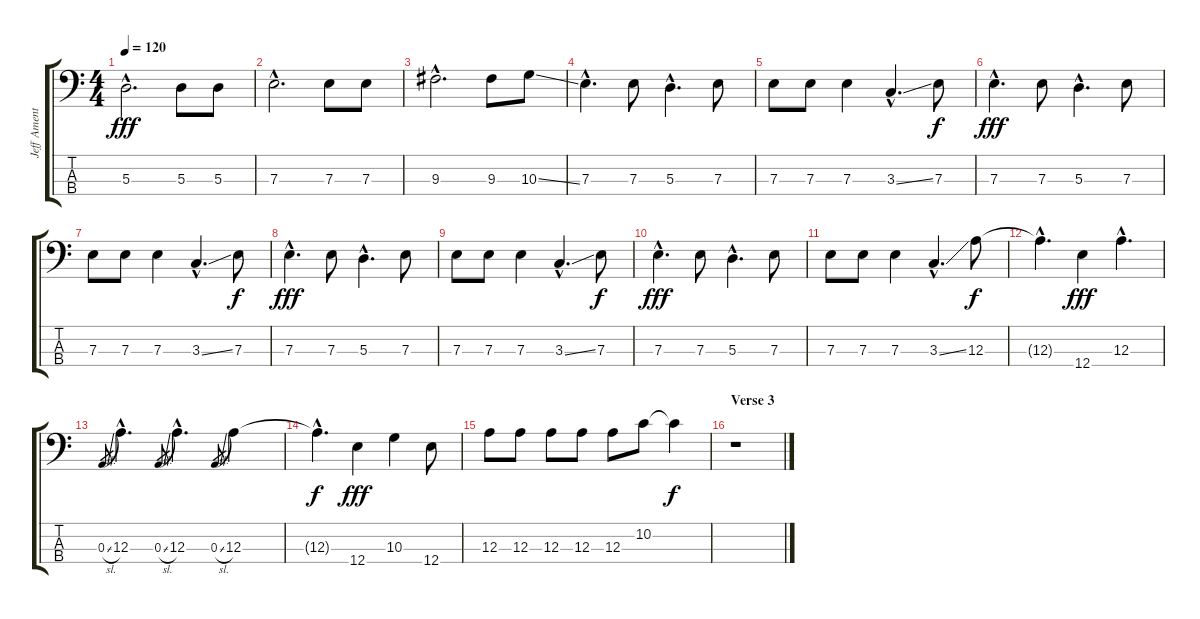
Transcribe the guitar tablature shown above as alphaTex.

\track ("Jeff Ament" "Jeff Ament") {instrument electricbassfinger}
\staff {score tabs}
\tuning (G2 D2 A1 E1) {hide}
\ts (4 4)
\tempo 120
\clef f4
\ks c
5.3{hac}.2{d dy fff} 5.3.8 5.3.8 |
7.3{hac}.2{d} 7.3.8 7.3.8 |
9.3{hac}.2{d} 9.3.8 10.3{ss}.8 |
7.3{hac}.4{d} 7.3.8 5.3{hac}.4{d} 7.3.8 |
7.3.8 7.3.8 7.3.4 3.3{ss hac}.4{d} 7.3.8{dy f} |
7.3{hac}.4{d dy fff} 7.3.8 5.3{hac}.4{d} 7.3.8 |
7.3.8 7.3.8 7.3.4 3.3{ss hac}.4{d} 7.3.8{dy f} |
7.3{hac}.4{d dy fff} 7.3.8 5.3{hac}.4{d} 7.3.8 |
7.3.8 7.3.8 7.3.4 3.3{ss hac}.4{d} 7.3.8{dy f} |
7.3{hac}.4{d dy fff} 7.3.8 5.3{hac}.4{d} 7.3.8 |
7.3.8 7.3.8 7.3.4 3.3{ss hac}.4{d} 12.3.8{dy f} |
12.3{hac t}.4{d} 12.4.4{dy fff} 12.3{hac}.4{d} |
0.3{sl}.8{gr} 12.3{hac}.4{d} 0.3{sl}.8{gr} 12.3{hac}.4{d} 0.3{sl}.8{gr} 12.3.4 |
12.3{hac t}.4{d dy f} 12.4.4{dy fff} 10.3.4 12.4.8 |
12.3.8 12.3.8 12.3.8 12.3.8 12.3.8 10.2.8 10.2{t}.4{dy f} |
\section ("" "Verse 3")
r.1
